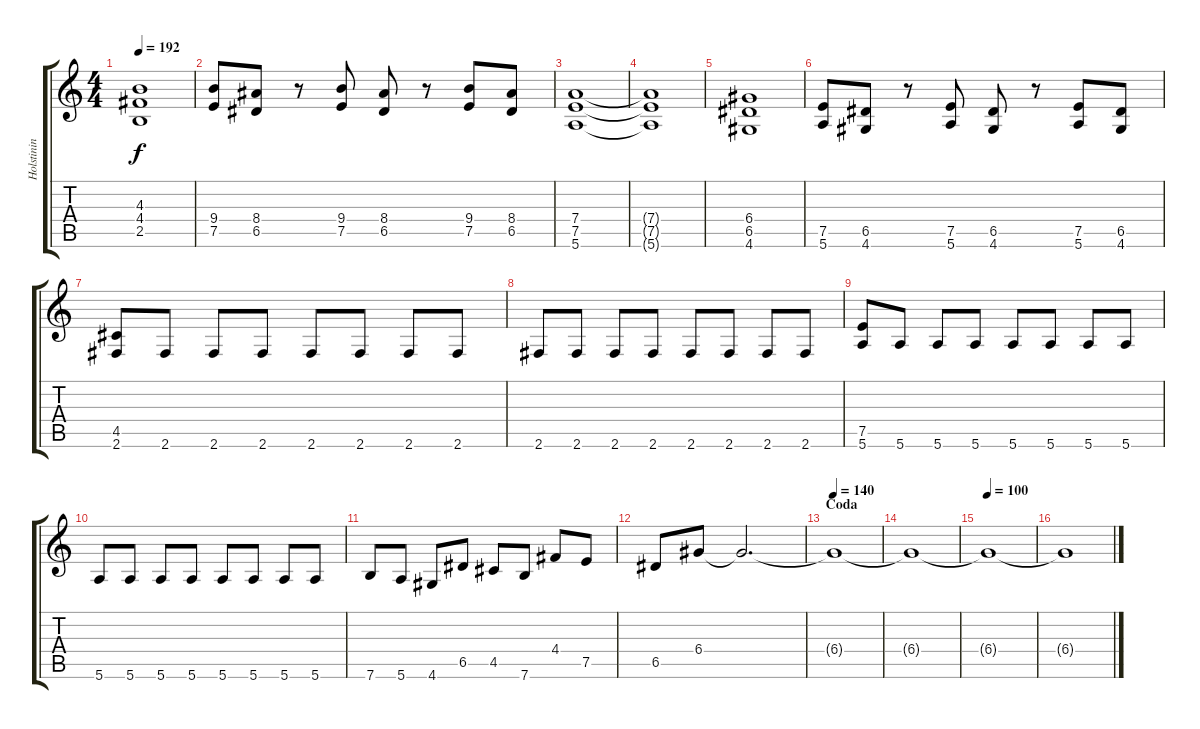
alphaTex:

\track ("Holstinin 2" "Holstinin ") {instrument overdrivenguitar}
\staff {score tabs}
\tuning (E4 B3 G3 D3 A2 E2) {hide}
\ts (4 4)
\tempo 192
\clef g2
\ks c
(4.3 4.4 2.5).1{dy f} |
(9.4 7.5).8 (8.4 6.5).8 r.8 (9.4 7.5).8 (8.4 6.5).8 r.8 (9.4 7.5).8 (8.4 6.5).8 |
(7.4 7.5 5.6).1 |
(7.4{t} 7.5{t} 5.6{t}).1 |
(6.4 6.5 4.6).1 |
(7.5 5.6).8 (6.5 4.6).8 r.8 (7.5 5.6).8 (6.5 4.6).8 r.8 (7.5 5.6).8 (6.5 4.6).8 |
(4.5 2.6).8 2.6.8 2.6.8 2.6.8 2.6.8 2.6.8 2.6.8 2.6.8 |
2.6.8 2.6.8 2.6.8 2.6.8 2.6.8 2.6.8 2.6.8 2.6.8 |
(7.5 5.6).8 5.6.8 5.6.8 5.6.8 5.6.8 5.6.8 5.6.8 5.6.8 |
5.6.8 5.6.8 5.6.8 5.6.8 5.6.8 5.6.8 5.6.8 5.6.8 |
7.6.8 5.6.8 4.6.8 6.5.8 4.5.8 7.6.8 4.4.8 7.5.8 |
6.5.8 6.4.8 6.4{t}.2{d} |
\section ("" "Coda")
\tempo 140
6.4{t}.1 |
6.4{t}.1 |
\tempo 100
6.4{t}.1 |
6.4{t}.1
